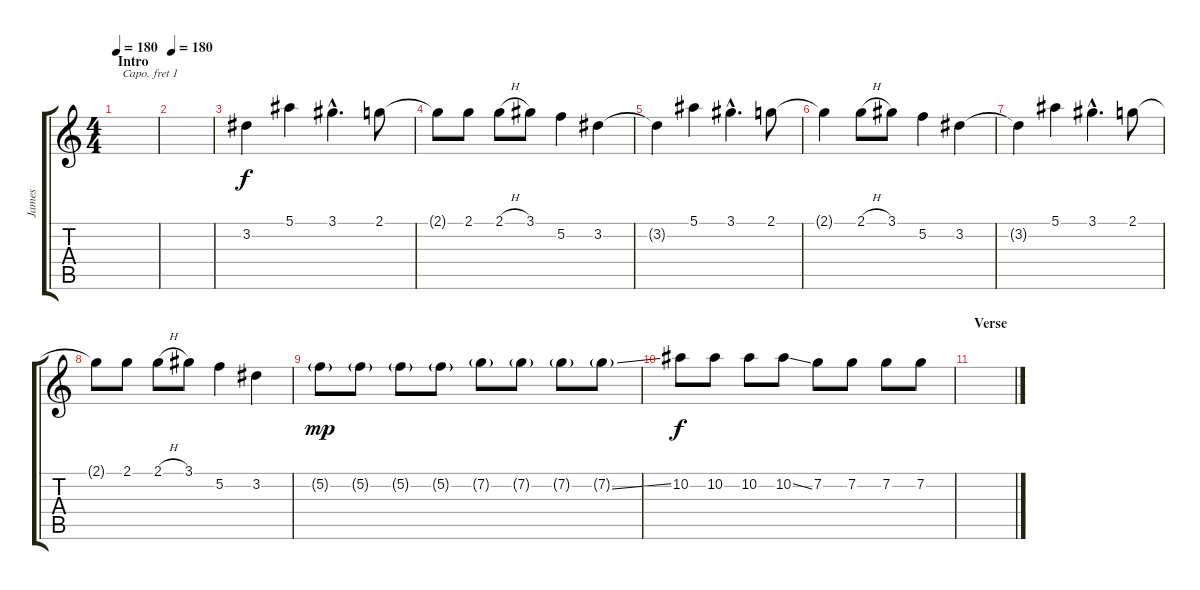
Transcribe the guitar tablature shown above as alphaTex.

\track ("James" "James") {instrument distortionguitar}
\staff {score tabs}
\capo 1
\tuning (E4 B3 G3 D3 A2 E2) {hide}
\ts (4 4)
\section ("" "Intro")
\tempo 180
\tempo 160
\tempo 180
\clef g2
\ks c
|
\tempo 180
|
3.2.4 5.1.4 3.1{hac}.4{d} 2.1.8 |
2.1{t}.8 2.1.8 2.1{h}.8 3.1.8 5.2.4 3.2.4 |
3.2{t}.4 5.1.4 3.1{hac}.4{d} 2.1.8 |
2.1{t}.4 2.1{h}.8 3.1.8 5.2.4 3.2.4 |
3.2{t}.4 5.1.4 3.1{hac}.4{d} 2.1.8 |
2.1{t}.8 2.1.8 2.1{h}.8 3.1.8 5.2.4 3.2.4 |
5.2{g}.8{dy mp} 5.2{g}.8 5.2{g}.8 5.2{g}.8 7.2{g}.8 7.2{g}.8 7.2{g}.8 7.2{ss g}.8 |
10.2.8{dy f} 10.2.8 10.2.8 10.2{ss}.8 7.2.8 7.2.8 7.2.8 7.2.8 |
\section ("" "Verse")
